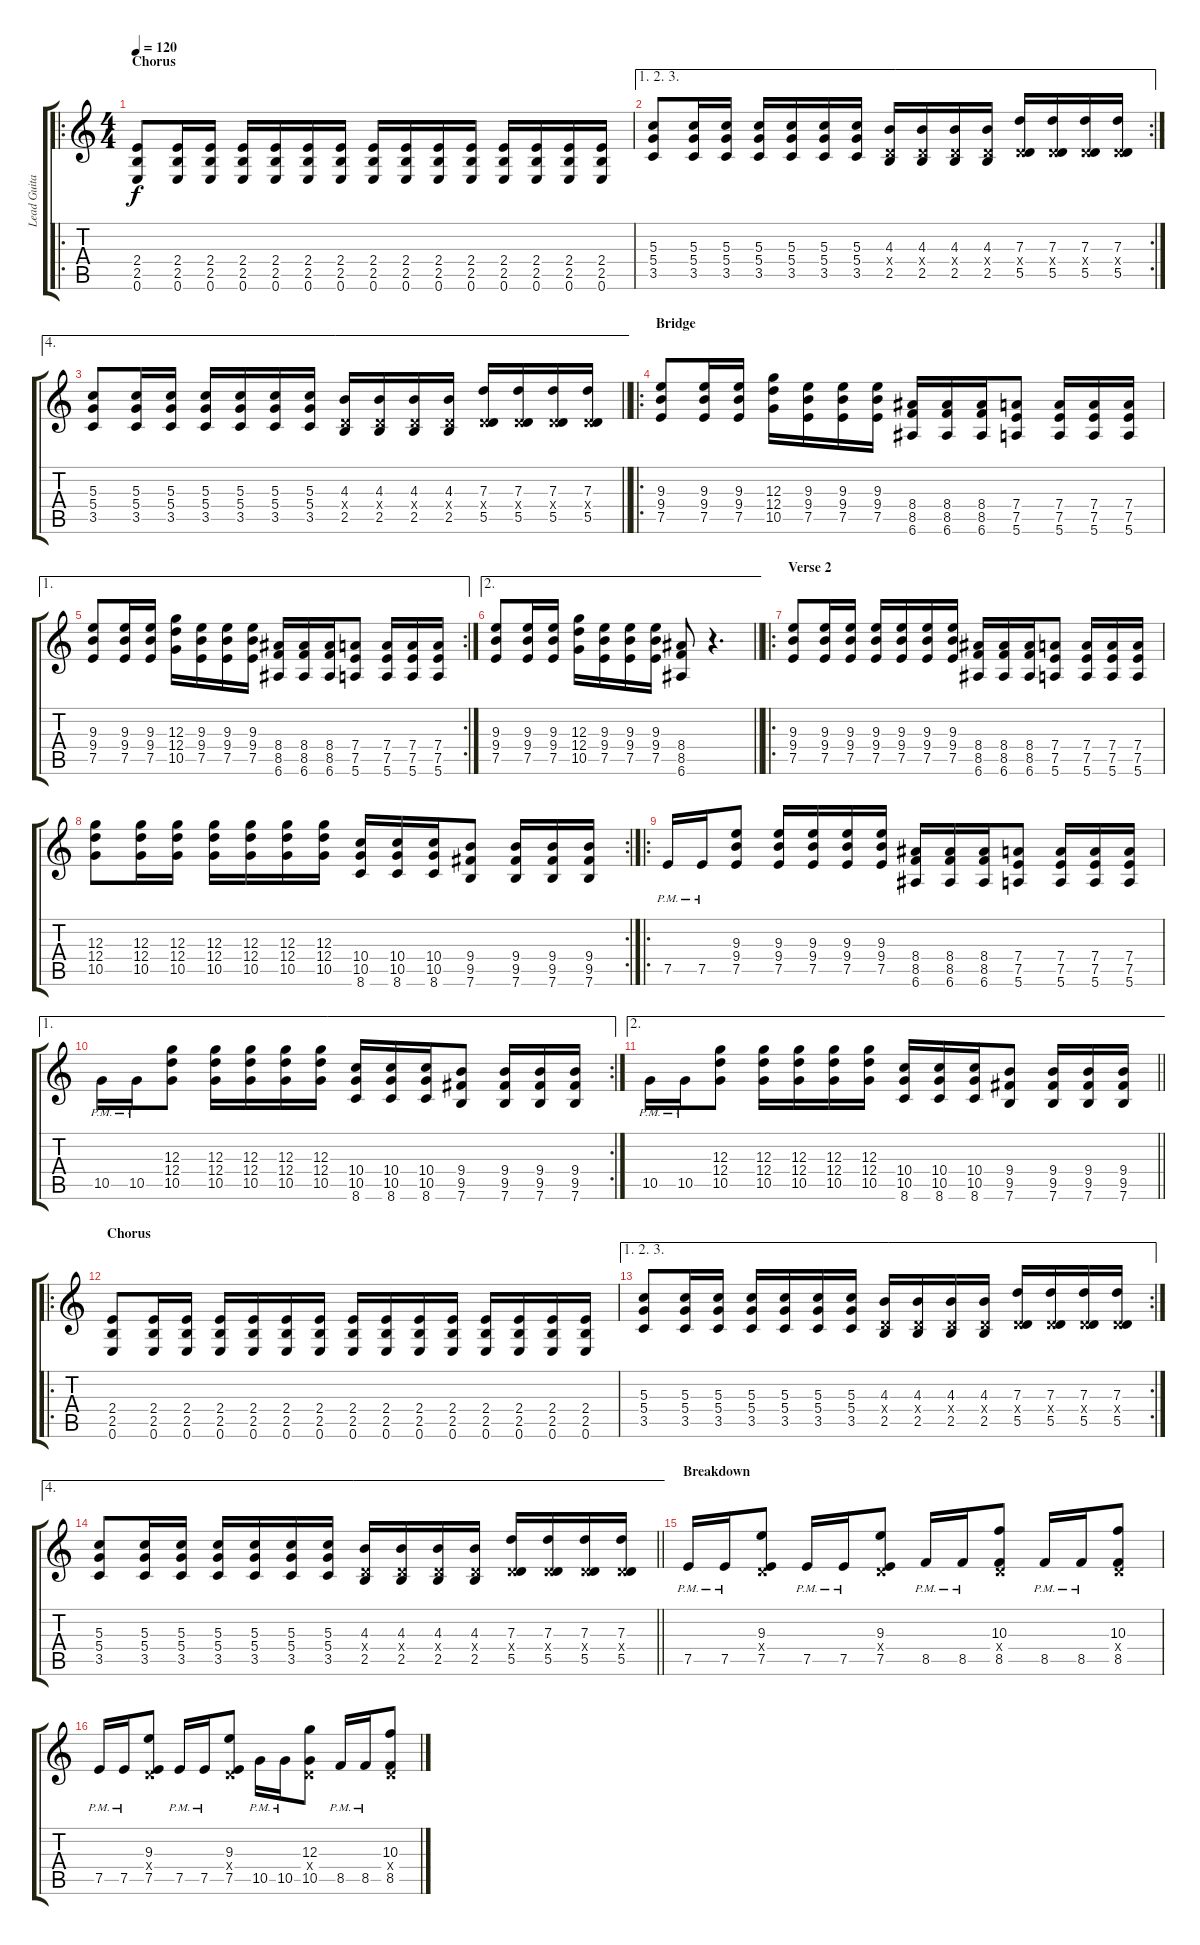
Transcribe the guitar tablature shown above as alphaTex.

\track ("Lead Guitar" "Lead Guita") {instrument distortionguitar}
\staff {score tabs}
\tuning (E4 B3 G3 D3 A2 E2) {hide}
\ro
\ts (4 4)
\section ("" "Chorus")
\tempo 120
\clef g2
\ks c
(2.4 2.5 0.6).8{dy f} (2.4 2.5 0.6).16 (2.4 2.5 0.6).16 (2.4 2.5 0.6).16 (2.4 2.5 0.6).16 (2.4 2.5 0.6).16 (2.4 2.5 0.6).16 (2.4 2.5 0.6).16 (2.4 2.5 0.6).16 (2.4 2.5 0.6).16 (2.4 2.5 0.6).16 (2.4 2.5 0.6).16 (2.4 2.5 0.6).16 (2.4 2.5 0.6).16 (2.4 2.5 0.6).16 |
\ae (1 2 3)
\rc 2
(5.3 5.4 3.5).8 (5.3 5.4 3.5).16 (5.3 5.4 3.5).16 (5.3 5.4 3.5).16 (5.3 5.4 3.5).16 (5.3 5.4 3.5).16 (5.3 5.4 3.5).16 (4.3 0.4{x} 2.5).16 (4.3 0.4{x} 2.5).16 (4.3 0.4{x} 2.5).16 (4.3 0.4{x} 2.5).16 (7.3 0.4{x} 5.5).16 (7.3 0.4{x} 5.5).16 (7.3 0.4{x} 5.5).16 (7.3 0.4{x} 5.5).16 |
\ae 4
\barLineRight lightlight
(5.3 5.4 3.5).8 (5.3 5.4 3.5).16 (5.3 5.4 3.5).16 (5.3 5.4 3.5).16 (5.3 5.4 3.5).16 (5.3 5.4 3.5).16 (5.3 5.4 3.5).16 (4.3 0.4{x} 2.5).16 (4.3 0.4{x} 2.5).16 (4.3 0.4{x} 2.5).16 (4.3 0.4{x} 2.5).16 (7.3 0.4{x} 5.5).16 (7.3 0.4{x} 5.5).16 (7.3 0.4{x} 5.5).16 (7.3 0.4{x} 5.5).16 |
\ro
\section ("" "Bridge")
(9.3 9.4 7.5).8 (9.3 9.4 7.5).16 (9.3 9.4 7.5).16 (12.3 12.4 10.5).16 (9.3 9.4 7.5).16 (9.3 9.4 7.5).16 (9.3 9.4 7.5).16 (8.4 8.5 6.6).16 (8.4 8.5 6.6).16 (8.4 8.5 6.6).16 (7.4 7.5 5.6).8 (7.4 7.5 5.6).16 (7.4 7.5 5.6).16 (7.4 7.5 5.6).16 |
\ae 1
\rc 2
(9.3 9.4 7.5).8 (9.3 9.4 7.5).16 (9.3 9.4 7.5).16 (12.3 12.4 10.5).16 (9.3 9.4 7.5).16 (9.3 9.4 7.5).16 (9.3 9.4 7.5).16 (8.4 8.5 6.6).16 (8.4 8.5 6.6).16 (8.4 8.5 6.6).16 (7.4 7.5 5.6).8 (7.4 7.5 5.6).16 (7.4 7.5 5.6).16 (7.4 7.5 5.6).16 |
\ae 2
\barLineRight lightlight
(9.3 9.4 7.5).8 (9.3 9.4 7.5).16 (9.3 9.4 7.5).16 (12.3 12.4 10.5).16 (9.3 9.4 7.5).16 (9.3 9.4 7.5).16 (9.3 9.4 7.5).16 (8.4 8.5 6.6).8 r.4{d} |
\ro
\section ("" "Verse 2")
(9.3 9.4 7.5).8 (9.3 9.4 7.5).16 (9.3 9.4 7.5).16 (9.3 9.4 7.5).16 (9.3 9.4 7.5).16 (9.3 9.4 7.5).16 (9.3 9.4 7.5).16 (8.4 8.5 6.6).16 (8.4 8.5 6.6).16 (8.4 8.5 6.6).16 (7.4 7.5 5.6).8 (7.4 7.5 5.6).16 (7.4 7.5 5.6).16 (7.4 7.5 5.6).16 |
\rc 2
(12.3 12.4 10.5).8 (12.3 12.4 10.5).16 (12.3 12.4 10.5).16 (12.3 12.4 10.5).16 (12.3 12.4 10.5).16 (12.3 12.4 10.5).16 (12.3 12.4 10.5).16 (10.4 10.5 8.6).16 (10.4 10.5 8.6).16 (10.4 10.5 8.6).16 (9.4 9.5 7.6).8 (9.4 9.5 7.6).16 (9.4 9.5 7.6).16 (9.4 9.5 7.6).16 |
\ro
7.5{pm}.16 7.5{pm}.16 (9.3 9.4 7.5).8 (9.3 9.4 7.5).16 (9.3 9.4 7.5).16 (9.3 9.4 7.5).16 (9.3 9.4 7.5).16 (8.4 8.5 6.6).16 (8.4 8.5 6.6).16 (8.4 8.5 6.6).16 (7.4 7.5 5.6).8 (7.4 7.5 5.6).16 (7.4 7.5 5.6).16 (7.4 7.5 5.6).16 |
\ae 1
\rc 2
10.5{pm}.16 10.5{pm}.16 (12.3 12.4 10.5).8 (12.3 12.4 10.5).16 (12.3 12.4 10.5).16 (12.3 12.4 10.5).16 (12.3 12.4 10.5).16 (10.4 10.5 8.6).16 (10.4 10.5 8.6).16 (10.4 10.5 8.6).16 (9.4 9.5 7.6).8 (9.4 9.5 7.6).16 (9.4 9.5 7.6).16 (9.4 9.5 7.6).16 |
\ae 2
\barLineRight lightlight
10.5{pm}.16 10.5{pm}.16 (12.3 12.4 10.5).8 (12.3 12.4 10.5).16 (12.3 12.4 10.5).16 (12.3 12.4 10.5).16 (12.3 12.4 10.5).16 (10.4 10.5 8.6).16 (10.4 10.5 8.6).16 (10.4 10.5 8.6).16 (9.4 9.5 7.6).8 (9.4 9.5 7.6).16 (9.4 9.5 7.6).16 (9.4 9.5 7.6).16 |
\ro
\section ("" "Chorus")
(2.4 2.5 0.6).8 (2.4 2.5 0.6).16 (2.4 2.5 0.6).16 (2.4 2.5 0.6).16 (2.4 2.5 0.6).16 (2.4 2.5 0.6).16 (2.4 2.5 0.6).16 (2.4 2.5 0.6).16 (2.4 2.5 0.6).16 (2.4 2.5 0.6).16 (2.4 2.5 0.6).16 (2.4 2.5 0.6).16 (2.4 2.5 0.6).16 (2.4 2.5 0.6).16 (2.4 2.5 0.6).16 |
\ae (1 2 3)
\rc 2
(5.3 5.4 3.5).8 (5.3 5.4 3.5).16 (5.3 5.4 3.5).16 (5.3 5.4 3.5).16 (5.3 5.4 3.5).16 (5.3 5.4 3.5).16 (5.3 5.4 3.5).16 (4.3 0.4{x} 2.5).16 (4.3 0.4{x} 2.5).16 (4.3 0.4{x} 2.5).16 (4.3 0.4{x} 2.5).16 (7.3 0.4{x} 5.5).16 (7.3 0.4{x} 5.5).16 (7.3 0.4{x} 5.5).16 (7.3 0.4{x} 5.5).16 |
\ae 4
\barLineRight lightlight
(5.3 5.4 3.5).8 (5.3 5.4 3.5).16 (5.3 5.4 3.5).16 (5.3 5.4 3.5).16 (5.3 5.4 3.5).16 (5.3 5.4 3.5).16 (5.3 5.4 3.5).16 (4.3 0.4{x} 2.5).16 (4.3 0.4{x} 2.5).16 (4.3 0.4{x} 2.5).16 (4.3 0.4{x} 2.5).16 (7.3 0.4{x} 5.5).16 (7.3 0.4{x} 5.5).16 (7.3 0.4{x} 5.5).16 (7.3 0.4{x} 5.5).16 |
\section ("" "Breakdown")
7.5{pm}.16 7.5{pm}.16 (9.3 0.4{x} 7.5).8 7.5{pm}.16 7.5{pm}.16 (9.3 0.4{x} 7.5).8 8.5{pm}.16 8.5{pm}.16 (10.3 0.4{x} 8.5).8 8.5{pm}.16 8.5{pm}.16 (10.3 0.4{x} 8.5).8 |
7.5{pm}.16 7.5{pm}.16 (9.3 0.4{x} 7.5).8 7.5{pm}.16 7.5{pm}.16 (9.3 0.4{x} 7.5).8 10.5{pm}.16 10.5{pm}.16 (12.3 0.4{x} 10.5).8 8.5{pm}.16 8.5{pm}.16 (10.3 0.4{x} 8.5).8
